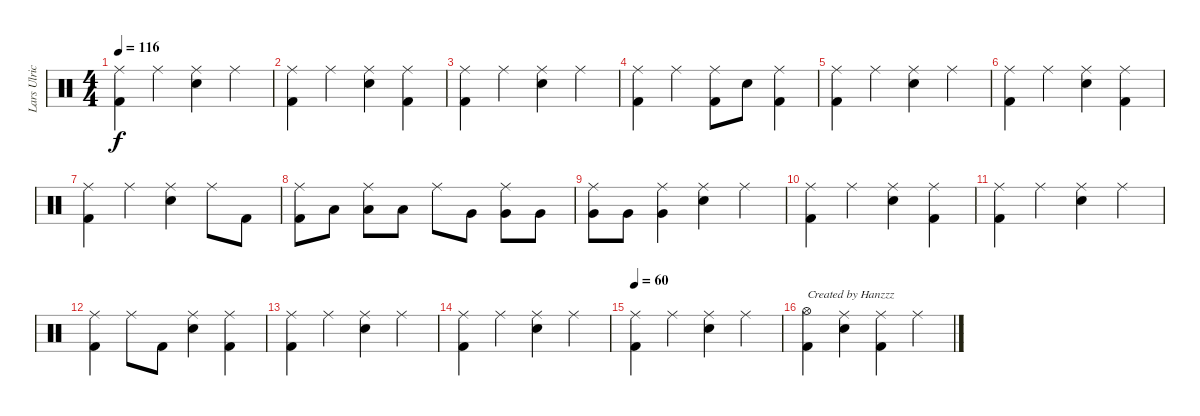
\track ("Lars Ulrich" "Lars Ulric") {instrument percussion}
\staff {score}
\articulation defaults
\ts (4 4)
\tempo 116
\clef neutral
\ks c
("Ride (middle)" "Kick (hit) 2").4{dy f} "Ride (middle)".4 ("Ride (middle)" "Snare (hit) 2").4 "Ride (middle)".4 |
("Ride (middle)" "Kick (hit) 2").4 "Ride (middle)".4 ("Ride (middle)" "Snare (hit) 2").4 ("Ride (middle)" "Kick (hit) 2").4 |
("Ride (middle)" "Kick (hit) 2").4 "Ride (middle)".4 ("Ride (middle)" "Snare (hit) 2").4 "Ride (middle)".4 |
("Ride (middle)" "Kick (hit) 2").4 "Ride (middle)".4 ("Ride (middle)" "Kick (hit) 2").8 "Snare (hit) 2".8 ("Ride (middle)" "Kick (hit) 2").4 |
("Ride (middle)" "Kick (hit) 2").4 "Ride (middle)".4 ("Ride (middle)" "Snare (hit) 2").4 "Ride (middle)".4 |
("Ride (middle)" "Kick (hit) 2").4 "Ride (middle)".4 ("Ride (middle)" "Snare (hit) 2").4 ("Ride (middle)" "Kick (hit) 2").4 |
("Ride (middle)" "Kick (hit) 2").4 "Ride (middle)".4 ("Ride (middle)" "Snare (hit) 2").4 "Ride (middle)".8 "Kick (hit) 2".8 |
("Ride (middle)" "Kick (hit) 2").8 "Low Tom (hit)".8 ("Ride (middle)" "Low Tom (hit)").8 "Low Tom (hit)".8 "Ride (middle)".8 "Very Low Tom (hit)".8 ("Ride (middle)" "Very Low Tom (hit)").8 "Very Low Tom (hit)".8 |
("Ride (middle)" "Very Low Tom (hit)").8 "Very Low Tom (hit)".8 ("Ride (middle)" "Very Low Tom (hit)").4 ("Ride (middle)" "Snare (hit) 2").4 "Ride (middle)".4 |
("Ride (middle)" "Kick (hit) 2").4 "Ride (middle)".4 ("Ride (middle)" "Snare (hit) 2").4 ("Ride (middle)" "Kick (hit) 2").4 |
("Ride (middle)" "Kick (hit) 2").4 "Ride (middle)".4 ("Ride (middle)" "Snare (hit) 2").4 "Ride (middle)".4 |
("Ride (middle)" "Kick (hit) 2").4 "Ride (middle)".8 "Kick (hit) 2".8 ("Ride (middle)" "Snare (hit) 2").4 ("Ride (middle)" "Kick (hit) 2").4 |
("Ride (middle)" "Kick (hit) 2").4 "Ride (middle)".4 ("Ride (middle)" "Snare (hit) 2").4 "Ride (middle)".4 |
("Ride (middle)" "Kick (hit) 2").4 "Ride (middle)".4 ("Ride (middle)" "Snare (hit) 2").4 "Ride (middle)".4 |
\tempo 60
("Ride (middle)" "Kick (hit) 2").4 "Ride (middle)".4 ("Ride (middle)" "Snare (hit) 2").4 "Ride (middle)".4 |
("Hi-Hat (open)" "Kick (hit) 2").4{txt "Created by Hanzzz"} ("Ride (middle)" "Snare (hit) 2").4 ("Ride (middle)" "Kick (hit) 2").4 "Ride (middle)".4
